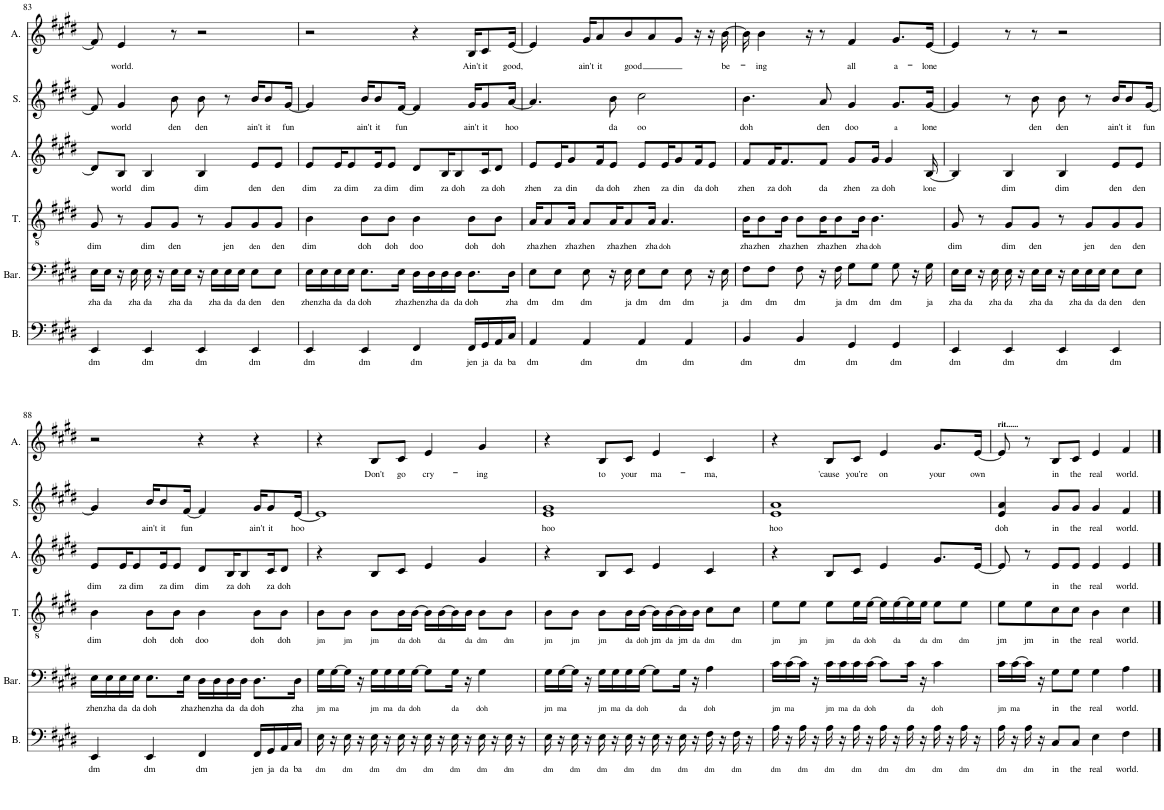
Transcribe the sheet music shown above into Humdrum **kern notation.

**kern	**text	**kern	**text	**kern	**text	**kern	**text	**kern	**text	**kern	**text
*part6	*part6	*part5	*part5	*part4	*part4	*part3	*part3	*part2	*part2	*part1	*part1
*staff6	*staff6	*staff5	*staff5	*staff4	*staff4	*staff3	*staff3	*staff2	*staff2	*staff1	*staff1
*I"Bass	*	*I"Baritone	*	*I"Tenor	*	*I"Alto	*	*I"Soprano	*	*I"Alto	*
*I'B.	*	*I'Bar.	*	*I'T.	*	*I'A.	*	*I'S.	*	*I'A.	*
!!LO:PB:g=z
*clefF4	*	*clefF4	*	*clefGv2	*	*clefG2	*	*clefG2	*	*clefG2	*
*k[f#c#g#d#]	*	*k[f#c#g#d#]	*	*k[f#c#g#d#]	*	*k[f#c#g#d#]	*	*k[f#c#g#d#]	*	*k[f#c#g#d#]	*
*M4/4	*	*M4/4	*	*M4/4	*	*M4/4	*	*M4/4	*	*M4/4	*
=83	=83	=83	=83	=83	=83	=83	=83	=83	=83	=83	=83
!	!LO:LY:b	!	!LO:LY:b	!	!LO:LY:b	!	!	!	!	!	!
4EE/	dm	16E\LL	zha	8G#/	dim	8d#/L]	.	8f#/]	.	8f#/]	.
!	!	!	!LO:LY:b	!	!	!	!	!	!	!	!
.	.	16E\JJ	da	.	.	.	.	.	.	.	.
!	!	!	!	!	!	!	!LO:LY:b	!	!LO:LY:b	!	!LO:LY:b
.	.	16r	.	8r	.	8B/J	world	4g#/	world	4e/	world.
!	!	!	!LO:LY:b	!	!	!	!	!	!	!	!
.	.	16E\	zha	.	.	.	.	.	.	.	.
!	!LO:LY:b	!	!LO:LY:b	!	!LO:LY:b	!	!LO:LY:b	!	!	!	!
4EE/	dm	16E\	da	8G#/L	dim	4B/	dim	.	.	.	.
.	.	16r	.	.	.	.	.	.	.	.	.
!	!	!	!LO:LY:b	!	!LO:LY:b	!	!	!	!LO:LY:b	!	!
.	.	16E\LL	zha	8G#/J	den	.	.	8b\	den	8r	.
!	!	!	!LO:LY:b	!	!	!	!	!	!	!	!
.	.	16E\JJ	da	.	.	.	.	.	.	.	.
!	!LO:LY:b	!	!	!	!	!	!LO:LY:b	!	!LO:LY:b	!	!
4EE/	dm	16r	.	8r	.	4B/	dim	8b\	den	2r	.
!	!	!	!LO:LY:b	!	!	!	!	!	!	!	!
.	.	16E\LL	zha	.	.	.	.	.	.	.	.
!	!	!	!LO:LY:b	!	!LO:LY:b	!	!	!	!	!	!
.	.	16E\	da	8G#/L	jen	.	.	8r	.	.	.
!	!	!	!LO:LY:b	!	!	!	!	!	!	!	!
.	.	16E\JJ	da	.	.	.	.	.	.	.	.
!	!LO:LY:b	!	!LO:LY:b	!	!LO:LY:b	!	!LO:LY:b	!	!LO:LY:b	!	!
4EE/	dm	8E\L	den	8G#/	den	8e/L	den	16b/KL	ain't	.	.
!	!	!	!	!	!	!	!	!	!LO:LY:b	!	!
.	.	.	.	.	.	.	.	8b/	it	.	.
!	!	!	!LO:LY:b	!	!LO:LY:b	!	!LO:LY:b	!	!	!	!
.	.	8E\J	den	8G#/J	den	8e/J	den	.	.	.	.
!	!	!	!	!	!	!	!	!	!LO:LY:b	!	!
.	.	.	.	.	.	.	.	[16g#/Jk	fun	.	.
=84	=84	=84	=84	=84	=84	=84	=84	=84	=84	=84	=84
!	!LO:LY:b	!	!LO:LY:b	!	!LO:LY:b	!	!LO:LY:b	!	!	!	!
4EE/	dm	16E\LL	zhen	4B\	dim	8e/L	dim	4g#/]	.	2r	.
!	!	!	!LO:LY:b	!	!	!	!	!	!	!	!
.	.	16E\	zha	.	.	.	.	.	.	.	.
!	!	!	!LO:LY:b	!	!	!	!LO:LY:b	!	!	!	!
.	.	16E\	da	.	.	16e/K	za	.	.	.	.
!	!	!	!LO:LY:b	!	!	!	!LO:LY:b	!	!	!	!
.	.	16E\JJ	da	.	.	8e/	dim	.	.	.	.
!	!LO:LY:b	!	!LO:LY:b	!	!LO:LY:b	!	!	!	!LO:LY:b	!	!
4EE/	dm	8.E\L	doh	8B\L	doh	.	.	16b/KL	ain't	.	.
!	!	!	!	!	!	!	!LO:LY:b	!	!LO:LY:b	!	!
.	.	.	.	.	.	16e/K	za	8b/	it	.	.
!	!	!	!	!	!LO:LY:b	!	!LO:LY:b	!	!	!	!
.	.	.	.	8B\J	doh	8e/J	dim	.	.	.	.
!	!	!	!LO:LY:b	!	!	!	!	!	!LO:LY:b	!	!
.	.	16E\Jk	zha	.	.	.	.	[16f#/Jk	fun	.	.
!	!LO:LY:b	!	!LO:LY:b	!	!LO:LY:b	!	!LO:LY:b	!	!	!	!
4FF#/	dm	16D#\LL	zhen	4B\	doo	8d#/L	dim	4f#/]	.	4r	.
!	!	!	!LO:LY:b	!	!	!	!	!	!	!	!
.	.	16D#\	zha	.	.	.	.	.	.	.	.
!	!	!	!LO:LY:b	!	!	!	!LO:LY:b	!	!	!	!
.	.	16D#\	da	.	.	16B/K	za	.	.	.	.
!	!	!	!LO:LY:b	!	!	!	!LO:LY:b	!	!	!	!
.	.	16D#\JJ	da	.	.	8B/	doh	.	.	.	.
!	!LO:LY:b	!	!LO:LY:b	!	!LO:LY:b	!	!	!	!LO:LY:b	!	!LO:LY:b
16FF#/LL	jen	8.D#\L	doh	8B\L	doh	.	.	16g#/KL	ain't	16B/KL	Ain't
!	!LO:LY:b	!	!	!	!	!	!LO:LY:b	!	!LO:LY:b	!	!LO:LY:b
16GG#/	ja	.	.	.	.	16c#/K	za	8g#/	it	8c#/	it
!	!LO:LY:b	!	!	!	!LO:LY:b	!	!LO:LY:b	!	!	!	!
16AA/	da	.	.	8B\J	doh	8d#/J	doh	.	.	.	.
!	!LO:LY:b	!	!LO:LY:b	!	!	!	!	!	!LO:LY:b	!	!LO:LY:b
16C#/JJ	ba	16D#\Jk	zha	.	.	.	.	[16a/Jk	hoo	[16e/Jk	good,
=85	=85	=85	=85	=85	=85	=85	=85	=85	=85	=85	=85
!	!LO:LY:b	!	!LO:LY:b	!	!LO:LY:b	!	!LO:LY:b	!	!	!	!
4AA/	dm	8E\L	dm	16A/KL	zha	8e/L	zhen	4.a/]	.	4e/]	.
!	!	!	!	!	!LO:LY:b	!	!	!	!	!	!
.	.	.	.	8A/	zhen	.	.	.	.	.	.
!	!	!	!LO:LY:b	!	!	!	!LO:LY:b	!	!	!	!
.	.	8E\J	dm	.	.	16e/K	za	.	.	.	.
!	!	!	!	!	!LO:LY:b	!	!LO:LY:b	!	!	!	!
.	.	.	.	16A/Jk	zha	8g#/	din	.	.	.	.
!	!LO:LY:b	!	!LO:LY:b	!	!LO:LY:b	!	!	!	!	!	!LO:LY:b
4AA/	dm	8E\	dm	8A/L	zhen	.	.	.	.	16g#/KL	ain't
!	!	!	!	!	!	!	!LO:LY:b	!	!	!	!LO:LY:b
.	.	.	.	.	.	16f#/K	da	.	.	8a/	it
!	!	!	!	!	!LO:LY:b	!	!LO:LY:b	!	!LO:LY:b	!	!
.	.	16r	.	16A/K	zha	8e/J	doh	8b\	da	.	.
!	!	!	!LO:LY:b	!	!LO:LY:b	!	!	!	!	!	!LO:LY:b
.	.	16E\	ja	8A/	zhen	.	.	.	.	8b/	good
!	!LO:LY:b	!	!LO:LY:b	!	!	!	!LO:LY:b	!	!LO:LY:b	!	!
4AA/	dm	8E\L	dm	.	.	8e/L	zhen	2cc#\	oo	.	.
!	!	!	!	!	!LO:LY:b	!	!	!	!	!	!
.	.	.	.	16A/Jk	zha	.	.	.	.	8a/	.
!	!	!	!LO:LY:b	!	!LO:LY:b	!	!LO:LY:b	!	!	!	!
.	.	8E\J	dm	4.A/	doh	16e/K	za	.	.	.	.
!	!	!	!	!	!	!	!LO:LY:b	!	!	!	!
.	.	.	.	.	.	8g#/	din	.	.	8g#/J	.
!	!LO:LY:b	!	!LO:LY:b	!	!	!	!	!	!	!	!
4AA/	dm	8E\	dm	.	.	.	.	.	.	.	.
!	!	!	!	!	!	!	!LO:LY:b	!	!	!	!
.	.	.	.	.	.	16f#/K	da	.	.	16r	.
!	!	!	!	!	!	!	!LO:LY:b	!	!	!	!
.	.	16r	.	.	.	8e/J	doh	.	.	16r	.
!	!	!	!LO:LY:b	!	!	!	!	!	!	!	!LO:LY:b
.	.	16E\	ja	.	.	.	.	.	.	[16b\	be-
=86	=86	=86	=86	=86	=86	=86	=86	=86	=86	=86	=86
!	!LO:LY:b	!	!LO:LY:b	!	!LO:LY:b	!	!LO:LY:b	!	!LO:LY:b	!	!
4BB/	dm	8F#\L	dm	16B\KL	zha	8f#/L	zhen	4.b\	doh	16b\]	.
!	!	!	!	!	!LO:LY:b	!	!	!	!	!	!LO:LY:b
.	.	.	.	8B\	zhen	.	.	.	.	4b\	-ing
!	!	!	!LO:LY:b	!	!	!	!LO:LY:b	!	!	!	!
.	.	8F#\J	dm	.	.	16f#/K	za	.	.	.	.
!	!	!	!	!	!LO:LY:b	!	!LO:LY:b	!	!	!	!
.	.	.	.	16B\Jk	zha	8.f#/	doh	.	.	.	.
!	!LO:LY:b	!	!LO:LY:b	!	!LO:LY:b	!	!	!	!	!	!
4BB/	dm	8F#\	dm	8B\L	zhen	.	.	.	.	.	.
.	.	.	.	.	.	.	.	.	.	16r	.
!	!	!	!	!	!LO:LY:b	!	!LO:LY:b	!	!LO:LY:b	!	!
.	.	16r	.	16B\K	zha	8f#/J	da	8a/	den	8r	.
!	!	!	!LO:LY:b	!	!LO:LY:b	!	!	!	!	!	!
.	.	16F#\	ja	8B\	zhen	.	.	.	.	.	.
!	!LO:LY:b	!	!LO:LY:b	!	!	!	!LO:LY:b	!	!LO:LY:b	!	!LO:LY:b
4GG#/	dm	8G#\L	dm	.	.	8g#/L	zhen	4g#/	doo	4f#/	all
!	!	!	!	!	!LO:LY:b	!	!	!	!	!	!
.	.	.	.	16B\Jk	zha	.	.	.	.	.	.
!	!	!	!LO:LY:b	!	!LO:LY:b	!	!LO:LY:b	!	!	!	!
.	.	8G#\J	dm	4.B\	doh	16g#/Jk	za	.	.	.	.
!	!	!	!	!	!	!	!LO:LY:b	!	!	!	!
.	.	.	.	.	.	4g#/	doh	.	.	.	.
!	!LO:LY:b	!	!LO:LY:b	!	!	!	!	!	!LO:LY:b	!	!LO:LY:b
4GG#/	dm	8G#\	dm	.	.	.	.	8.g#/L	a	8.g#/L	a-
.	.	16r	.	.	.	.	.	.	.	.	.
!	!	!	!LO:LY:b	!	!	!	!LO:LY:b	!	!LO:LY:b	!	!LO:LY:b
.	.	16G#\	ja	.	.	[16B/	lone	[16g#/Jk	lone	[16e/Jk	-lone
=87	=87	=87	=87	=87	=87	=87	=87	=87	=87	=87	=87
!	!LO:LY:b	!	!LO:LY:b	!	!LO:LY:b	!	!	!	!	!	!
4EE/	dm	16E\LL	zha	8G#/	dim	4B/]	.	4g#/]	.	4e/]	.
!	!	!	!LO:LY:b	!	!	!	!	!	!	!	!
.	.	16E\JJ	da	.	.	.	.	.	.	.	.
.	.	16r	.	8r	.	.	.	.	.	.	.
!	!	!	!LO:LY:b	!	!	!	!	!	!	!	!
.	.	16E\	zha	.	.	.	.	.	.	.	.
!	!LO:LY:b	!	!LO:LY:b	!	!LO:LY:b	!	!LO:LY:b	!	!	!	!
4EE/	dm	16E\	da	8G#/L	dim	4B/	dim	8r	.	8r	.
.	.	16r	.	.	.	.	.	.	.	.	.
!	!	!	!LO:LY:b	!	!LO:LY:b	!	!	!	!LO:LY:b	!	!
.	.	16E\LL	zha	8G#/J	den	.	.	8b\	den	8r	.
!	!	!	!LO:LY:b	!	!	!	!	!	!	!	!
.	.	16E\JJ	da	.	.	.	.	.	.	.	.
!	!LO:LY:b	!	!	!	!	!	!LO:LY:b	!	!LO:LY:b	!	!
4EE/	dm	16r	.	8r	.	4B/	dim	8b\	den	2r	.
!	!	!	!LO:LY:b	!	!	!	!	!	!	!	!
.	.	16E\LL	zha	.	.	.	.	.	.	.	.
!	!	!	!LO:LY:b	!	!LO:LY:b	!	!	!	!	!	!
.	.	16E\	da	8G#/L	jen	.	.	8r	.	.	.
!	!	!	!LO:LY:b	!	!	!	!	!	!	!	!
.	.	16E\JJ	da	.	.	.	.	.	.	.	.
!	!LO:LY:b	!	!LO:LY:b	!	!LO:LY:b	!	!LO:LY:b	!	!LO:LY:b	!	!
4EE/	dm	8E\L	den	8G#/	den	8e/L	den	16b/KL	ain't	.	.
!	!	!	!	!	!	!	!	!	!LO:LY:b	!	!
.	.	.	.	.	.	.	.	8b/	it	.	.
!	!	!	!LO:LY:b	!	!LO:LY:b	!	!LO:LY:b	!	!	!	!
.	.	8E\J	den	8G#/J	den	8e/J	den	.	.	.	.
!	!	!	!	!	!	!	!	!	!LO:LY:b	!	!
.	.	.	.	.	.	.	.	[16g#/Jk	fun	.	.
!!LO:LB:g=z
=88	=88	=88	=88	=88	=88	=88	=88	=88	=88	=88	=88
!	!LO:LY:b	!	!LO:LY:b	!	!LO:LY:b	!	!LO:LY:b	!	!	!	!
4EE/	dm	16E\LL	zhen	4B\	dim	8e/L	dim	4g#/]	.	2r	.
!	!	!	!LO:LY:b	!	!	!	!	!	!	!	!
.	.	16E\	zha	.	.	.	.	.	.	.	.
!	!	!	!LO:LY:b	!	!	!	!LO:LY:b	!	!	!	!
.	.	16E\	da	.	.	16e/K	za	.	.	.	.
!	!	!	!LO:LY:b	!	!	!	!LO:LY:b	!	!	!	!
.	.	16E\JJ	da	.	.	8e/	dim	.	.	.	.
!	!LO:LY:b	!	!LO:LY:b	!	!LO:LY:b	!	!	!	!LO:LY:b	!	!
4EE/	dm	8.E\L	doh	8B\L	doh	.	.	16b/KL	ain't	.	.
!	!	!	!	!	!	!	!LO:LY:b	!	!LO:LY:b	!	!
.	.	.	.	.	.	16e/K	za	8b/	it	.	.
!	!	!	!	!	!LO:LY:b	!	!LO:LY:b	!	!	!	!
.	.	.	.	8B\J	doh	8e/J	dim	.	.	.	.
!	!	!	!LO:LY:b	!	!	!	!	!	!LO:LY:b	!	!
.	.	16E\Jk	zha	.	.	.	.	[16f#/Jk	fun	.	.
!	!LO:LY:b	!	!LO:LY:b	!	!LO:LY:b	!	!LO:LY:b	!	!	!	!
4FF#/	dm	16D#\LL	zhen	4B\	doo	8d#/L	dim	4f#/]	.	4r	.
!	!	!	!LO:LY:b	!	!	!	!	!	!	!	!
.	.	16D#\	zha	.	.	.	.	.	.	.	.
!	!	!	!LO:LY:b	!	!	!	!LO:LY:b	!	!	!	!
.	.	16D#\	da	.	.	16B/K	za	.	.	.	.
!	!	!	!LO:LY:b	!	!	!	!LO:LY:b	!	!	!	!
.	.	16D#\JJ	da	.	.	8B/	doh	.	.	.	.
!	!LO:LY:b	!	!LO:LY:b	!	!LO:LY:b	!	!	!	!LO:LY:b	!	!
16FF#/LL	jen	8.D#\L	doh	8B\L	doh	.	.	16g#/KL	ain't	4r	.
!	!LO:LY:b	!	!	!	!	!	!LO:LY:b	!	!LO:LY:b	!	!
16GG#/	ja	.	.	.	.	16c#/K	za	8g#/	it	.	.
!	!LO:LY:b	!	!	!	!LO:LY:b	!	!LO:LY:b	!	!	!	!
16AA/	da	.	.	8B\J	doh	8d#/J	doh	.	.	.	.
!	!LO:LY:b	!	!LO:LY:b	!	!	!	!	!	!LO:LY:b	!	!
16C#/JJ	ba	16D#\Jk	zha	.	.	.	.	[16e/Jk	hoo	.	.
=89	=89	=89	=89	=89	=89	=89	=89	=89	=89	=89	=89
!	!LO:LY:b	!	!LO:LY:b	!	!LO:LY:b	!	!	!	!	!	!
16E\	dm	16G#\LL	jm	8B\L	jm	4r	.	1e]	.	4r	.
!	!	!	!LO:LY:b	!	!	!	!	!	!	!	!
16r	.	[16G#\	ma	.	.	.	.	.	.	.	.
!	!LO:LY:b	!	!	!	!LO:LY:b	!	!	!	!	!	!
16E\	dm	16G#\JJ]	.	8B\J	jm	.	.	.	.	.	.
16r	.	16r	.	.	.	.	.	.	.	.	.
!	!LO:LY:b	!	!LO:LY:b	!	!LO:LY:b	!	!	!	!	!	!LO:LY:b
16E\	dm	16G#\LL	jm	8B\L	jm	8B/L	.	.	.	8B/L	Don't
!	!	!	!LO:LY:b	!	!	!	!	!	!	!	!
16r	.	16G#\	ma	.	.	.	.	.	.	.	.
!	!LO:LY:b	!	!LO:LY:b	!	!LO:LY:b	!	!	!	!	!	!LO:LY:b
16E\	dm	16G#\	da	16B\L	da	8c#/J	.	.	.	8c#/J	go
!	!	!	!LO:LY:b	!	!LO:LY:b	!	!	!	!	!	!
16r	.	[16G#\JJ	doh	[16B\JJ	doh	.	.	.	.	.	.
!	!LO:LY:b	!	!	!	!	!	!	!	!	!	!LO:LY:b
16E\	dm	8G#\L]	.	16B\LL]	.	4e/	.	.	.	4e/	cry-
!	!	!	!	!	!LO:LY:b	!	!	!	!	!	!
16r	.	.	.	[16B\	da	.	.	.	.	.	.
!	!LO:LY:b	!	!LO:LY:b	!	!	!	!	!	!	!	!
16E\	dm	16G#\Jk	da	16B\]	.	.	.	.	.	.	.
!	!	!	!	!	!LO:LY:b	!	!	!	!	!	!
16r	.	16r	.	16B\JJ	da	.	.	.	.	.	.
!	!LO:LY:b	!	!LO:LY:b	!	!LO:LY:b	!	!	!	!	!	!LO:LY:b
16E\	dm	4G#\	doh	8B\L	dm	4g#/	.	.	.	4g#/	-ing
16r	.	.	.	.	.	.	.	.	.	.	.
!	!LO:LY:b	!	!	!	!LO:LY:b	!	!	!	!	!	!
16E\	dm	.	.	8B\J	dm	.	.	.	.	.	.
16r	.	.	.	.	.	.	.	.	.	.	.
=90	=90	=90	=90	=90	=90	=90	=90	=90	=90	=90	=90
!	!LO:LY:b	!	!LO:LY:b	!	!LO:LY:b	!	!	!	!LO:LY:b	!	!
16E\	dm	16G#\LL	jm	8B\L	jm	4r	.	1e 1g#	hoo	4r	.
!	!	!	!LO:LY:b	!	!	!	!	!	!	!	!
16r	.	[16G#\	ma	.	.	.	.	.	.	.	.
!	!LO:LY:b	!	!	!	!LO:LY:b	!	!	!	!	!	!
16E\	dm	16G#\JJ]	.	8B\J	jm	.	.	.	.	.	.
16r	.	16r	.	.	.	.	.	.	.	.	.
!	!LO:LY:b	!	!LO:LY:b	!	!LO:LY:b	!	!	!	!	!	!LO:LY:b
16E\	dm	16G#\LL	jm	8B\L	jm	8B/L	.	.	.	8B/L	to
!	!	!	!LO:LY:b	!	!	!	!	!	!	!	!
16r	.	16G#\	ma	.	.	.	.	.	.	.	.
!	!LO:LY:b	!	!LO:LY:b	!	!LO:LY:b	!	!	!	!	!	!LO:LY:b
16E\	dm	16G#\	da	16B\L	da	8c#/J	.	.	.	8c#/J	your
!	!	!	!LO:LY:b	!	!LO:LY:b	!	!	!	!	!	!
16r	.	[16G#\JJ	doh	[16B\JJ	doh	.	.	.	.	.	.
!	!LO:LY:b	!	!	!	!LO:LY:b	!	!	!	!	!	!LO:LY:b
16E\	dm	8G#\L]	.	16B\LL]	jm	4e/	.	.	.	4e/	ma-
!	!	!	!	!	!LO:LY:b	!	!	!	!	!	!
16r	.	.	.	[16B\	da	.	.	.	.	.	.
!	!LO:LY:b	!	!LO:LY:b	!	!LO:LY:b	!	!	!	!	!	!
16E\	dm	16G#\Jk	da	16B\]	jm	.	.	.	.	.	.
!	!	!	!	!	!LO:LY:b	!	!	!	!	!	!
16r	.	16r	.	16B\JJ	da	.	.	.	.	.	.
!	!LO:LY:b	!	!LO:LY:b	!	!LO:LY:b	!	!	!	!	!	!LO:LY:b
16F#\	dm	4A\	doh	8c#\L	dm	4c#/	.	.	.	4c#/	-ma,
16r	.	.	.	.	.	.	.	.	.	.	.
!	!LO:LY:b	!	!	!	!LO:LY:b	!	!	!	!	!	!
16F#\	dm	.	.	8c#\J	dm	.	.	.	.	.	.
16r	.	.	.	.	.	.	.	.	.	.	.
=91	=91	=91	=91	=91	=91	=91	=91	=91	=91	=91	=91
!	!LO:LY:b	!	!LO:LY:b	!	!LO:LY:b	!	!	!	!LO:LY:b	!	!
16A\	dm	16c#\LL	jm	8e\L	jm	4r	.	1e 1a	hoo	4r	.
!	!	!	!LO:LY:b	!	!	!	!	!	!	!	!
16r	.	[16c#\	ma	.	.	.	.	.	.	.	.
!	!LO:LY:b	!	!	!	!LO:LY:b	!	!	!	!	!	!
16A\	dm	16c#\JJ]	.	8e\J	jm	.	.	.	.	.	.
16r	.	16r	.	.	.	.	.	.	.	.	.
!	!LO:LY:b	!	!LO:LY:b	!	!LO:LY:b	!	!	!	!	!	!LO:LY:b
16A\	dm	16c#\LL	jm	8e\L	jm	8B/L	.	.	.	8B/L	'cause
!	!	!	!LO:LY:b	!	!	!	!	!	!	!	!
16r	.	16c#\	ma	.	.	.	.	.	.	.	.
!	!LO:LY:b	!	!LO:LY:b	!	!LO:LY:b	!	!	!	!	!	!LO:LY:b
16A\	dm	16c#\	da	16e\L	da	8c#/J	.	.	.	8c#/J	you're
!	!	!	!LO:LY:b	!	!LO:LY:b	!	!	!	!	!	!
16r	.	[16c#\JJ	doh	[16e\JJ	doh	.	.	.	.	.	.
!	!LO:LY:b	!	!	!	!	!	!	!	!	!	!LO:LY:b
16A\	dm	8c#\L]	.	16e\LL]	.	4e/	.	.	.	4e/	on
!	!	!	!	!	!LO:LY:b	!	!	!	!	!	!
16r	.	.	.	[16e\	da	.	.	.	.	.	.
!	!LO:LY:b	!	!LO:LY:b	!	!	!	!	!	!	!	!
16A\	dm	16c#\Jk	da	16e\]	.	.	.	.	.	.	.
!	!	!	!	!	!LO:LY:b	!	!	!	!	!	!
16r	.	16r	.	16e\JJ	da	.	.	.	.	.	.
!	!LO:LY:b	!	!LO:LY:b	!	!LO:LY:b	!	!	!	!	!	!LO:LY:b
16A\	dm	4c#\	doh	8e\L	dm	8.g#/L	.	.	.	8.g#/L	your
16r	.	.	.	.	.	.	.	.	.	.	.
!	!LO:LY:b	!	!	!	!LO:LY:b	!	!	!	!	!	!
16A\	dm	.	.	8e\J	dm	.	.	.	.	.	.
!	!	!	!	!	!	!	!	!	!	!	!LO:LY:b
16r	.	.	.	.	.	[16e/Jk	.	.	.	[16e/Jk	own
=92	=92	=92	=92	=92	=92	=92	=92	=92	=92	=92	=92
!	!	!	!	!	!	!	!	!	!	!LO:TX:a:B:t=rit......	!
!	!LO:LY:b	!	!LO:LY:b	!	!LO:LY:b	!	!	!	!LO:LY:b	!	!
16A\	dm	16c#\LL	jm	8e\L	jm	8e/]	.	4e/ 4a/	doh	8e/]	.
!	!	!	!LO:LY:b	!	!	!	!	!	!	!	!
16r	.	[16c#\	ma	.	.	.	.	.	.	.	.
!	!LO:LY:b	!	!	!	!LO:LY:b	!	!	!	!	!	!
16A\	dm	16c#\JJ]	.	8e\	jm	8r	.	.	.	8r	.
16r	.	16r	.	.	.	.	.	.	.	.	.
!	!LO:LY:b	!	!LO:LY:b	!	!LO:LY:b	!	!LO:LY:b	!	!LO:LY:b	!	!LO:LY:b
8C#/L	in	8G#\L	in	8c#\	in	8e/L	in	8g#/L	in	8B/L	in
!	!LO:LY:b	!	!LO:LY:b	!	!LO:LY:b	!	!LO:LY:b	!	!LO:LY:b	!	!LO:LY:b
8C#/J	the	8G#\J	the	8c#\J	the	8e/J	the	8g#/J	the	8c#/J	the
!	!LO:LY:b	!	!LO:LY:b	!	!LO:LY:b	!	!LO:LY:b	!	!LO:LY:b	!	!LO:LY:b
4E\	real	4G#\	real	4B\	real	4e/	real	4g#/	real	4e/	real
!	!LO:LY:b	!	!LO:LY:b	!	!LO:LY:b	!	!LO:LY:b	!	!LO:LY:b	!	!LO:LY:b
4F#\	world.	4A\	world.	4c#\	world.	4e/	world.	4f#/	world.	4f#/	world.
==	==	==	==	==	==	==	==	==	==	==	==
*-	*-	*-	*-	*-	*-	*-	*-	*-	*-	*-	*-
